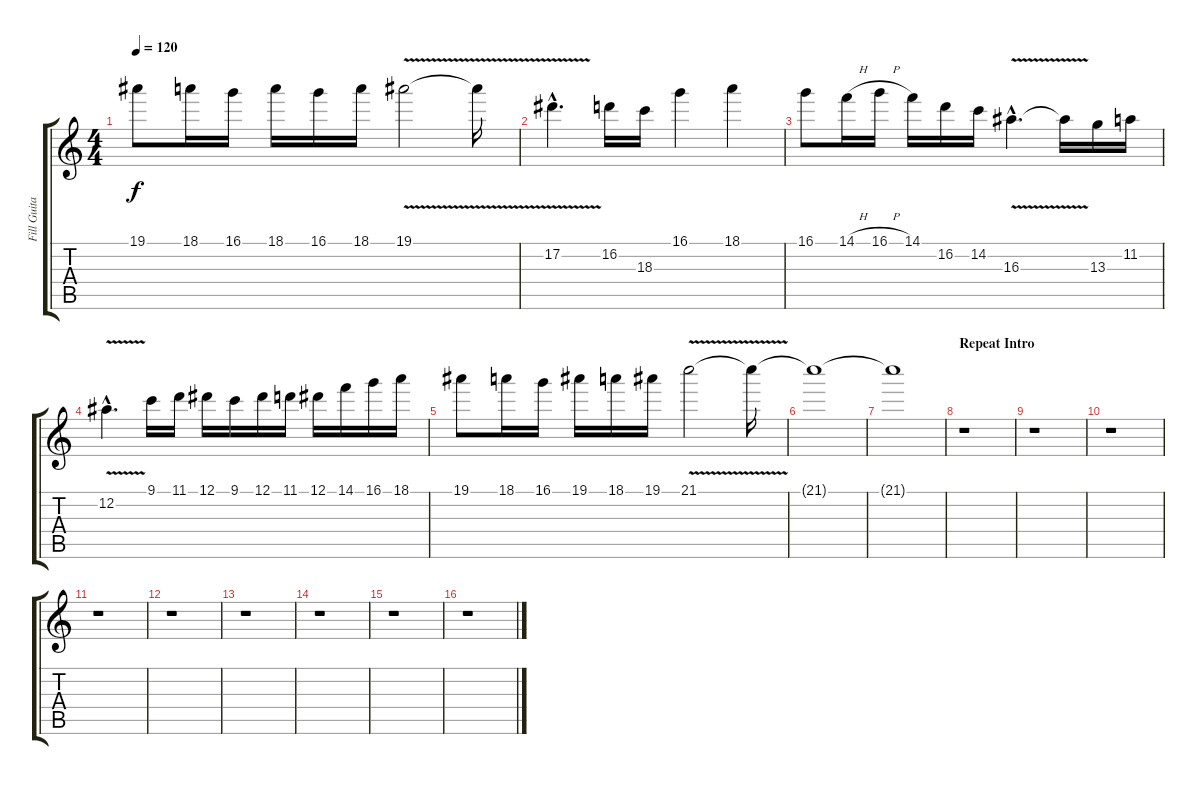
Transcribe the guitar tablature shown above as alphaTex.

\track ("Fill Guitar" "Fill Guita") {instrument distortionguitar}
\staff {score tabs}
\tuning (Eb4 Bb3 Gb3 Db3 Ab2 Eb2) {hide}
\ts (4 4)
\tempo 120
\clef g2
\ks c
19.1.8{dy f} 18.1.16 16.1.16 18.1.16 16.1.16 18.1.16 19.1{v}.2 19.1{t}.16 |
17.2{v hac}.4{d} 16.2.16 18.3.16 16.1.4 18.1.4 |
16.1.8 14.1{h}.16 16.1{h}.16 14.1.16 16.2.16 14.2.16 16.3{v hac}.4{d} 16.3{t}.16 13.3.16 11.2.16 |
12.2{v hac}.4{d} 9.1.16 11.1.16 12.1.16 9.1.16 12.1.16 11.1.16 12.1.16 14.1.16 16.1.16 18.1.16 |
19.1.8 18.1.16 16.1.16 19.1.16 18.1.16 19.1.16 21.1{v}.2 21.1{t}.16 |
21.1{t}.1 |
21.1{t}.1 |
\section ("" "Repeat Intro")
r.1 |
r.1 |
r.1 |
r.1 |
r.1 |
r.1 |
r.1 |
r.1 |
r.1
